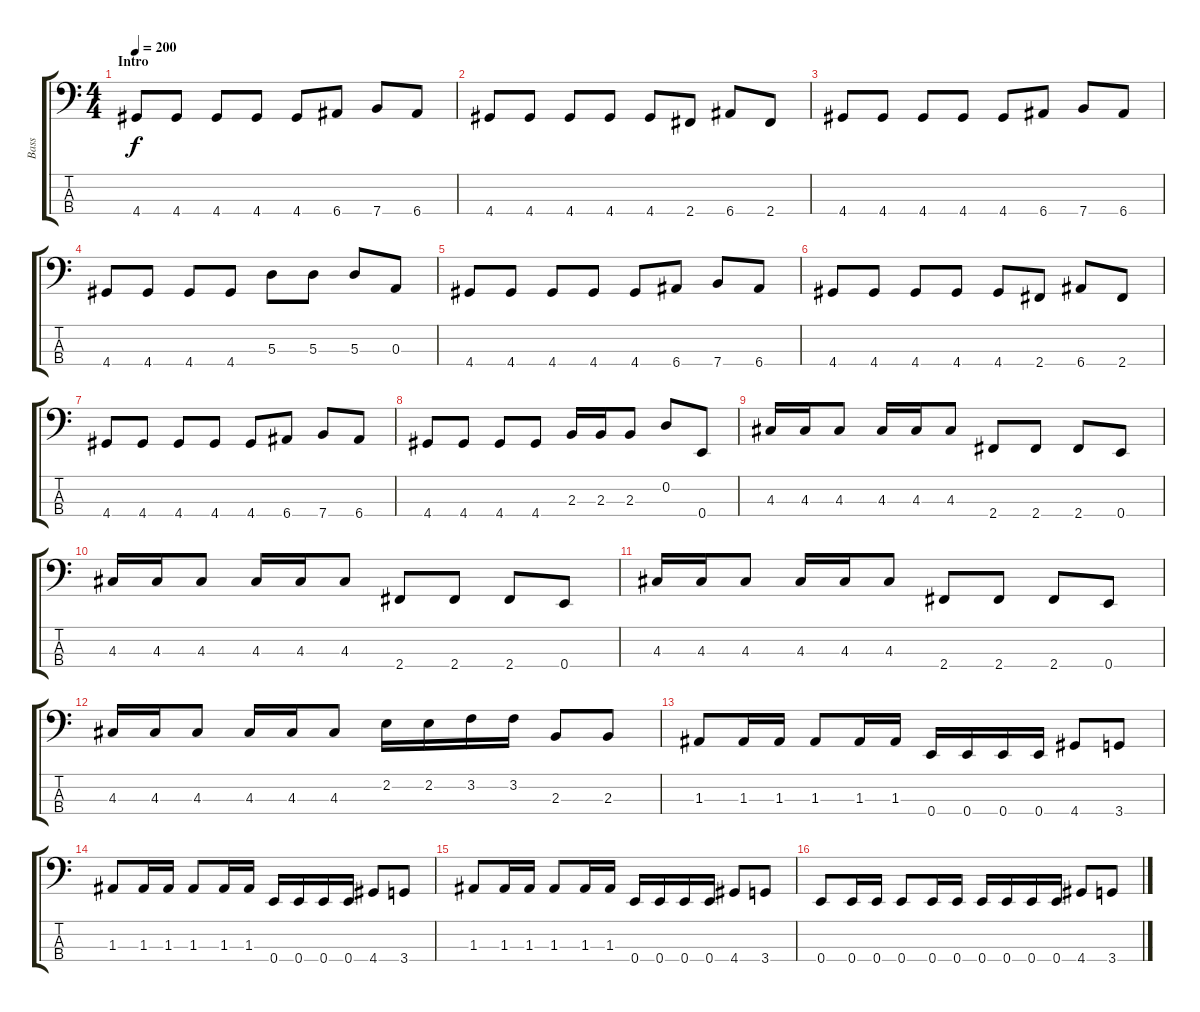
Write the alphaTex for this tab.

\track ("Bass" "Bass") {instrument electricbassfinger}
\staff {score tabs}
\tuning (G2 D2 A1 E1) {hide}
\ts (4 4)
\section ("" "Intro")
\tempo 200
\clef f4
\ks c
4.4.8{dy f instrument electricbassfinger} 4.4.8 4.4.8 4.4.8 4.4.8 6.4.8 7.4.8 6.4.8 |
4.4.8 4.4.8 4.4.8 4.4.8 4.4.8 2.4.8 6.4.8 2.4.8 |
4.4.8 4.4.8 4.4.8 4.4.8 4.4.8 6.4.8 7.4.8 6.4.8 |
4.4.8 4.4.8 4.4.8 4.4.8 5.3.8 5.3.8 5.3.8 0.3.8 |
4.4.8 4.4.8 4.4.8 4.4.8 4.4.8 6.4.8 7.4.8 6.4.8 |
4.4.8 4.4.8 4.4.8 4.4.8 4.4.8 2.4.8 6.4.8 2.4.8 |
4.4.8 4.4.8 4.4.8 4.4.8 4.4.8 6.4.8 7.4.8 6.4.8 |
4.4.8 4.4.8 4.4.8 4.4.8 2.3.16 2.3.16 2.3.8 0.2.8 0.4.8 |
4.3.16 4.3.16 4.3.8 4.3.16 4.3.16 4.3.8 2.4.8 2.4.8 2.4.8 0.4.8 |
4.3.16 4.3.16 4.3.8 4.3.16 4.3.16 4.3.8 2.4.8 2.4.8 2.4.8 0.4.8 |
4.3.16 4.3.16 4.3.8 4.3.16 4.3.16 4.3.8 2.4.8 2.4.8 2.4.8 0.4.8 |
4.3.16 4.3.16 4.3.8 4.3.16 4.3.16 4.3.8 2.2.16 2.2.16 3.2.16 3.2.16 2.3.8 2.3.8 |
1.3.8 1.3.16 1.3.16 1.3.8 1.3.16 1.3.16 0.4.16 0.4.16 0.4.16 0.4.16 4.4.8 3.4.8 |
1.3.8 1.3.16 1.3.16 1.3.8 1.3.16 1.3.16 0.4.16 0.4.16 0.4.16 0.4.16 4.4.8 3.4.8 |
1.3.8 1.3.16 1.3.16 1.3.8 1.3.16 1.3.16 0.4.16 0.4.16 0.4.16 0.4.16 4.4.8 3.4.8 |
0.4.8 0.4.16 0.4.16 0.4.8 0.4.16 0.4.16 0.4.16 0.4.16 0.4.16 0.4.16 4.4.8 3.4.8
